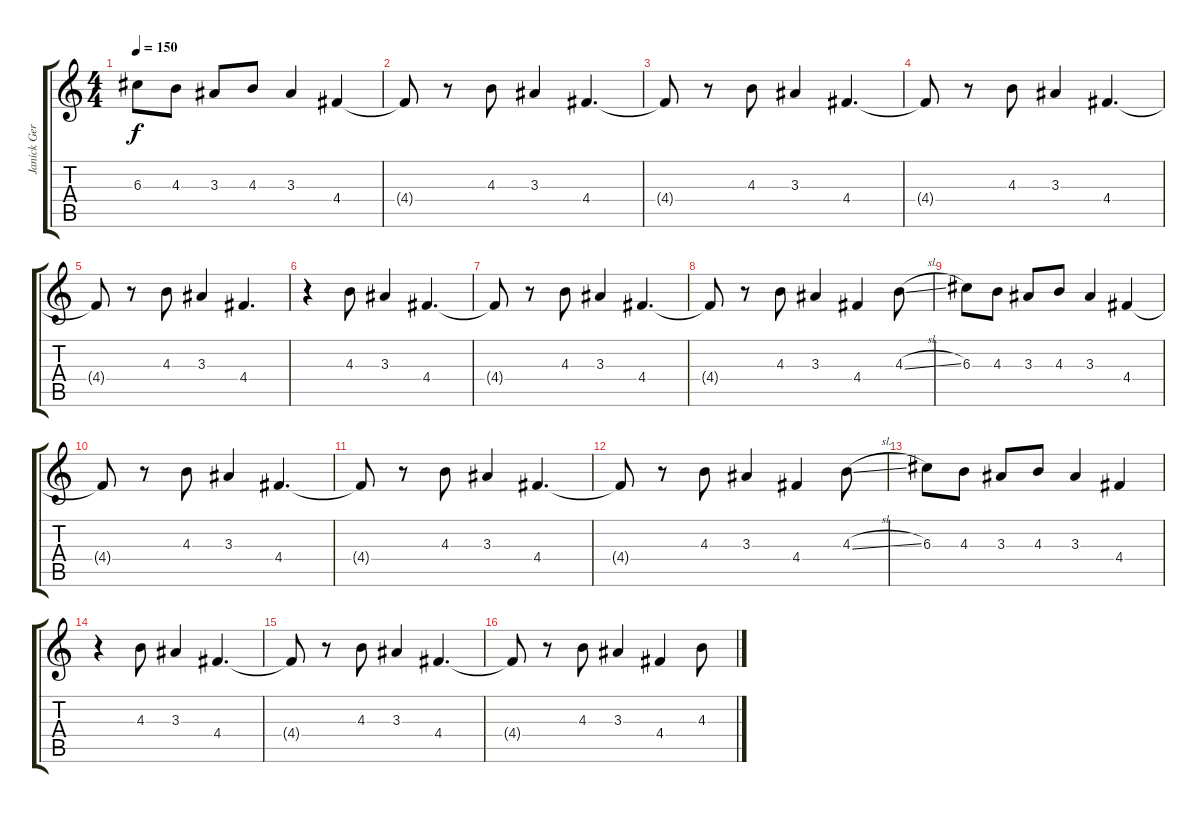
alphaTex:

\track ("Janick Gers" "Janick Ger") {instrument overdrivenguitar}
\staff {score tabs}
\tuning (E4 B3 G3 D3 A2 E2) {hide}
\ts (4 4)
\tempo 150
\clef g2
\ks c
6.3.8{dy f} 4.3.8 3.3.8 4.3.8 3.3.4 4.4.4 |
4.4{t}.8 r.8 4.3.8 3.3.4 4.4.4{d} |
4.4{t}.8 r.8 4.3.8 3.3.4 4.4.4{d} |
4.4{t}.8 r.8 4.3.8 3.3.4 4.4.4{d} |
4.4{t}.8 r.8 4.3.8 3.3.4 4.4.4{d} |
r.4 4.3.8 3.3.4 4.4.4{d} |
4.4{t}.8 r.8 4.3.8 3.3.4 4.4.4{d} |
4.4{t}.8 r.8 4.3.8 3.3.4 4.4.4 4.3{sl}.8 |
6.3.8 4.3.8 3.3.8 4.3.8 3.3.4 4.4.4 |
4.4{t}.8 r.8 4.3.8 3.3.4 4.4.4{d} |
4.4{t}.8 r.8 4.3.8 3.3.4 4.4.4{d} |
4.4{t}.8 r.8 4.3.8 3.3.4 4.4.4 4.3{sl}.8 |
6.3.8 4.3.8 3.3.8 4.3.8 3.3.4 4.4.4 |
r.4 4.3.8 3.3.4 4.4.4{d} |
4.4{t}.8 r.8 4.3.8 3.3.4 4.4.4{d} |
4.4{t}.8 r.8 4.3.8 3.3.4 4.4.4 4.3{sl}.8
